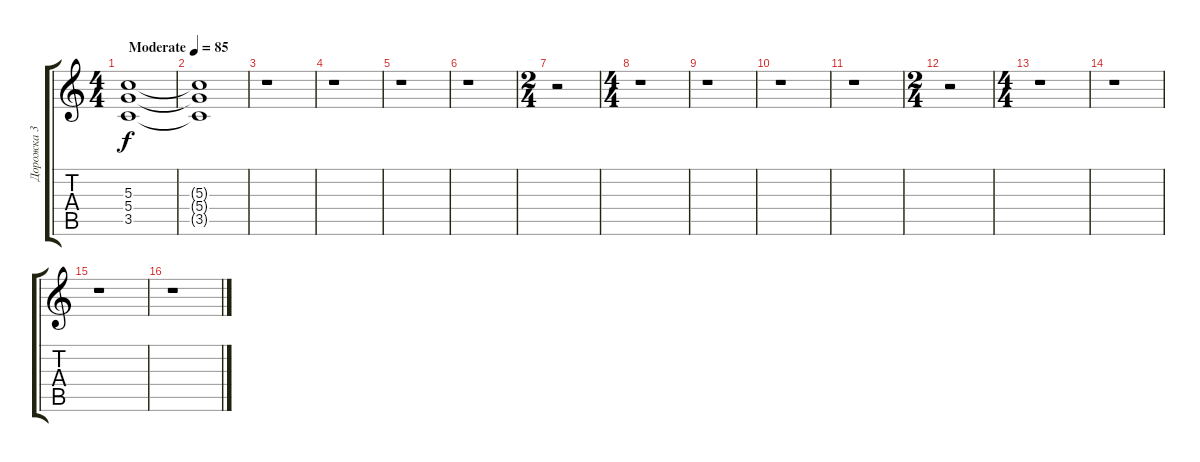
\track ("Дорожка 3" "Дорожка 3") {instrument distortionguitar}
\staff {score tabs}
\tuning (E4 B3 G3 D3 A2 E2) {hide}
\ts (4 4)
\tempo (85 "Moderate")
\clef g2
\ks c
(5.3 5.4 3.5).1{dy f instrument distortionguitar} |
(5.3{t} 5.4{t} 3.5{t}).1 |
r.1 |
r.1 |
r.1 |
r.1 |
\ts (2 4)
r.2 |
\ts (4 4)
r.1 |
r.1 |
r.1 |
r.1 |
\ts (2 4)
r.2 |
\ts (4 4)
r.1 |
r.1 |
r.1 |
r.1
